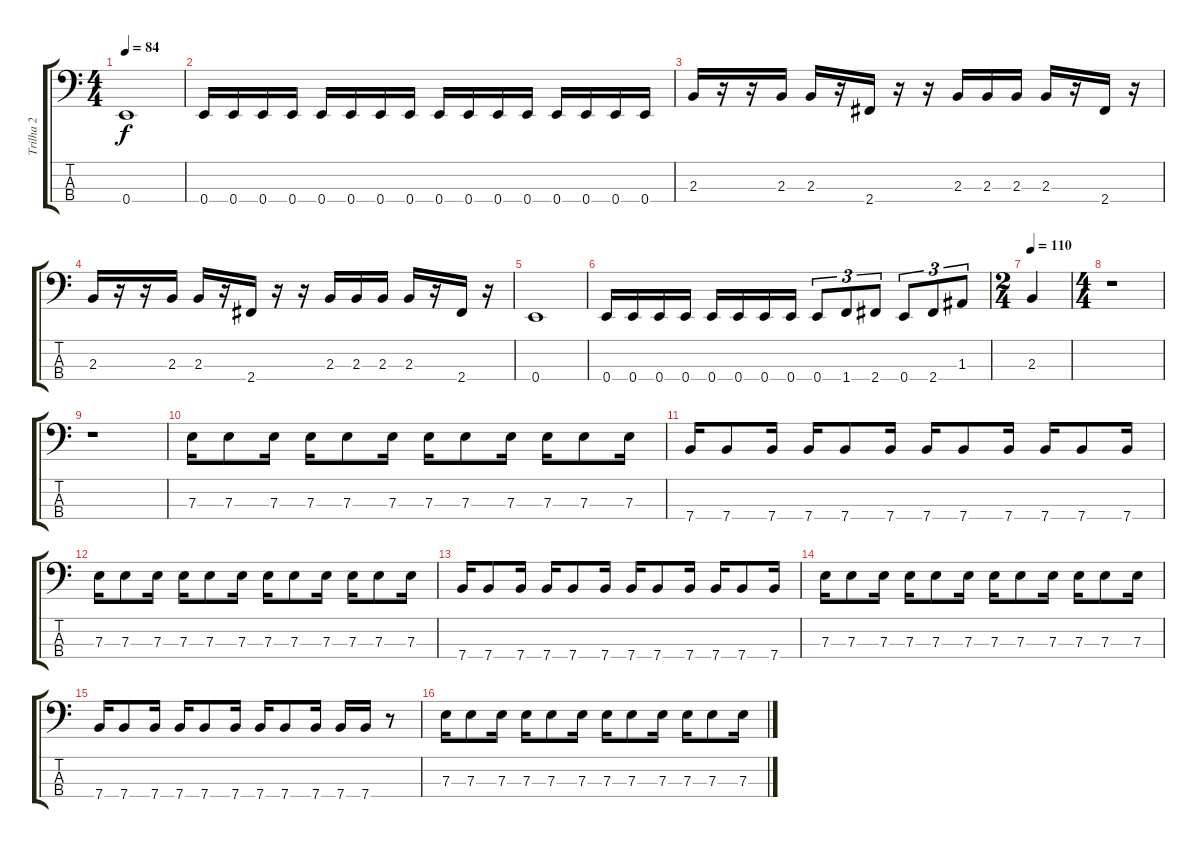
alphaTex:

\track ("Trilha 2" "Trilha 2") {instrument electricbasspick}
\staff {score tabs}
\tuning (G2 D2 A1 E1) {hide}
\ts (4 4)
\tempo 84
\clef f4
\ks c
0.4.1{dy f} |
0.4.16 0.4.16 0.4.16 0.4.16 0.4.16 0.4.16 0.4.16 0.4.16 0.4.16 0.4.16 0.4.16 0.4.16 0.4.16 0.4.16 0.4.16 0.4.16 |
2.3.16 r.16 r.16 2.3.16 2.3.16 r.16 2.4.16 r.16 r.16 2.3.16 2.3.16 2.3.16 2.3.16 r.16 2.4.16 r.16 |
2.3.16 r.16 r.16 2.3.16 2.3.16 r.16 2.4.16 r.16 r.16 2.3.16 2.3.16 2.3.16 2.3.16 r.16 2.4.16 r.16 |
0.4.1 |
0.4.16 0.4.16 0.4.16 0.4.16 0.4.16 0.4.16 0.4.16 0.4.16 0.4.8{tu (3 2)} 1.4.8{tu (3 2)} 2.4.8{tu (3 2)} 0.4.8{tu (3 2)} 2.4.8{tu (3 2)} 1.3.8{tu (3 2)} |
\ts (2 4)
\tempo 110
2.3.4 |
\ts (4 4)
r.1 |
r.1 |
7.3.16 7.3.8 7.3.16 7.3.16 7.3.8 7.3.16 7.3.16 7.3.8 7.3.16 7.3.16 7.3.8 7.3.16 |
7.4.16 7.4.8 7.4.16 7.4.16 7.4.8 7.4.16 7.4.16 7.4.8 7.4.16 7.4.16 7.4.8 7.4.16 |
7.3.16 7.3.8 7.3.16 7.3.16 7.3.8 7.3.16 7.3.16 7.3.8 7.3.16 7.3.16 7.3.8 7.3.16 |
7.4.16 7.4.8 7.4.16 7.4.16 7.4.8 7.4.16 7.4.16 7.4.8 7.4.16 7.4.16 7.4.8 7.4.16 |
7.3.16 7.3.8 7.3.16 7.3.16 7.3.8 7.3.16 7.3.16 7.3.8 7.3.16 7.3.16 7.3.8 7.3.16 |
7.4.16 7.4.8 7.4.16 7.4.16 7.4.8 7.4.16 7.4.16 7.4.8 7.4.16 7.4.16 7.4.16 r.8 |
7.3.16 7.3.8 7.3.16 7.3.16 7.3.8 7.3.16 7.3.16 7.3.8 7.3.16 7.3.16 7.3.8 7.3.16
